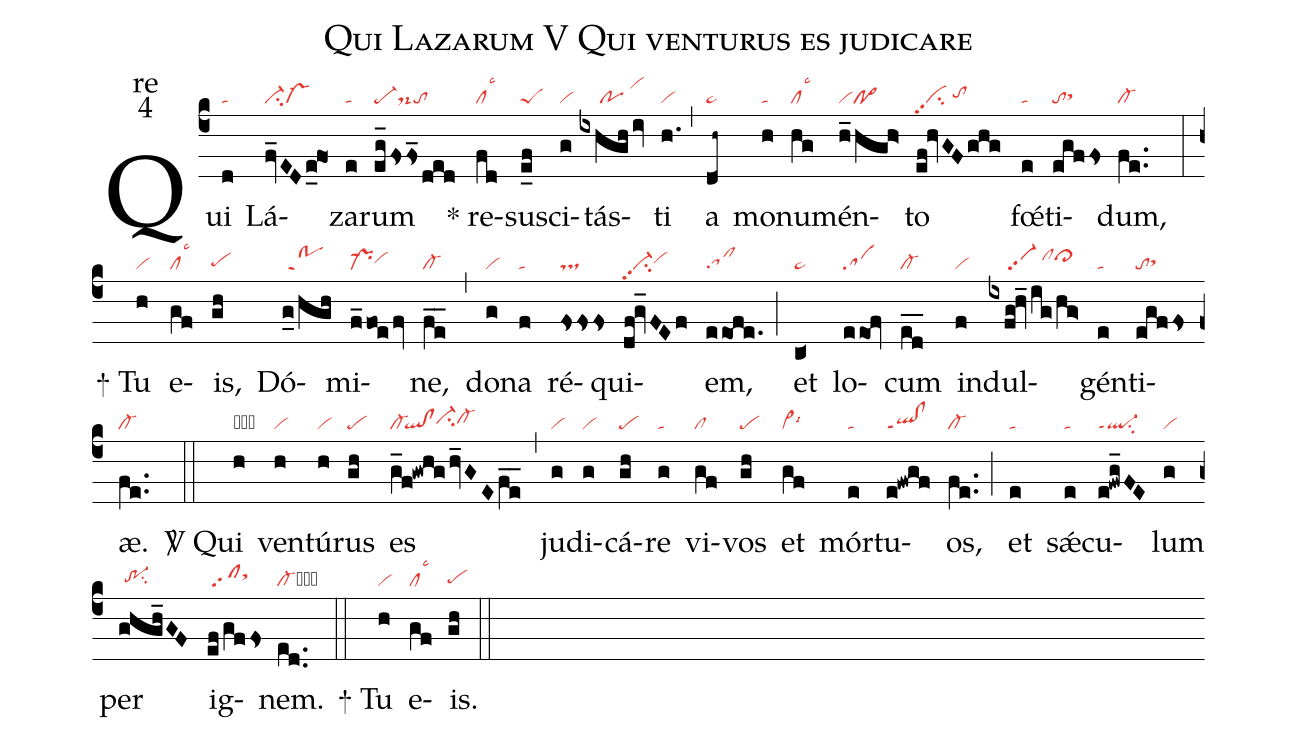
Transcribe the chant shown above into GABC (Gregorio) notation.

name:Qui Lazarum V Qui venturus es judicare;
office-part:re;
mode:4;
nabc-lines:1;
%%
(c4) Qui(d|ta) Lá(fv_EDe_0@fo1|ci-vs-)za(e|ta)rum(eg_/fsfs_ded|pe-ds-to) <sp>*</sp> re(fd|cllsc3)sus(e_f|peS)ci(g|vi)tás(ixhgh/iv|/////po/vihk)ti(h.|vi) (,) a(dh~|ta>) mo(h|ta)nu(hg|cllsc3)mén(h_hgh>|vipo>)to(ef!hvGFghg|vipp2su2/tohh) f<sp>'oe</sp>(e|ta)ti(egffs|tosthh)dum,(fe..|cl-) (:)

<sp>+</sp> Tu(h|vi) e(gf|cllsc3)is,(gh|pehg) Dó(g_0/hgh|/trG)mi(f_foe/fv|pr-vihh)ne,(fe__|cl-) (,) do(g|vi)na(f|ta) ré(fsfsfs|ts)qui(df!gv_FEf|vi-pp2su2vihh)em,(eeofe.|sa!cl) (;) et(c<|ta>) lo(eeof|sa)cum(ed__|cl-) in(f|vi)dul(ixfg!hv_/ig/hg>|/////vi-pp2/clhicl>hi)gén(e|ta)ti(egffs|tosthh)æ.(fe..|cl-) (::)

<sp>V/</sp> Qui(h|obvi) ven(h|vi)tú(h|vi)rus(gh|pe) es(g_f!gwhg/hv_GEfe__|cl-`ql!clci-hhcl-hh) (,) ju(g|vi)di(g|vi)cá(gh|pe)re(g|ta) vi(gf|cl)vos(gh|pe) et(gf|vi>lsi6) mór(e|ta)tu(e!fwgf|ql!clppt1)os,(fe..|cl-) (;) et(e|ta) sǽ(e|ta)cu(e!fwg_FE|ql-ppt1su2)lum(g|vi) per(ghgh_GF|/tr-1hgsu2) ig(ef/gffs|/clpp2sthi)nem.(ed..|cl-cb) (::)

<sp>+</sp> Tu(h|vi) e(gf|cllsc3)is.(gh|pehg) (::)
